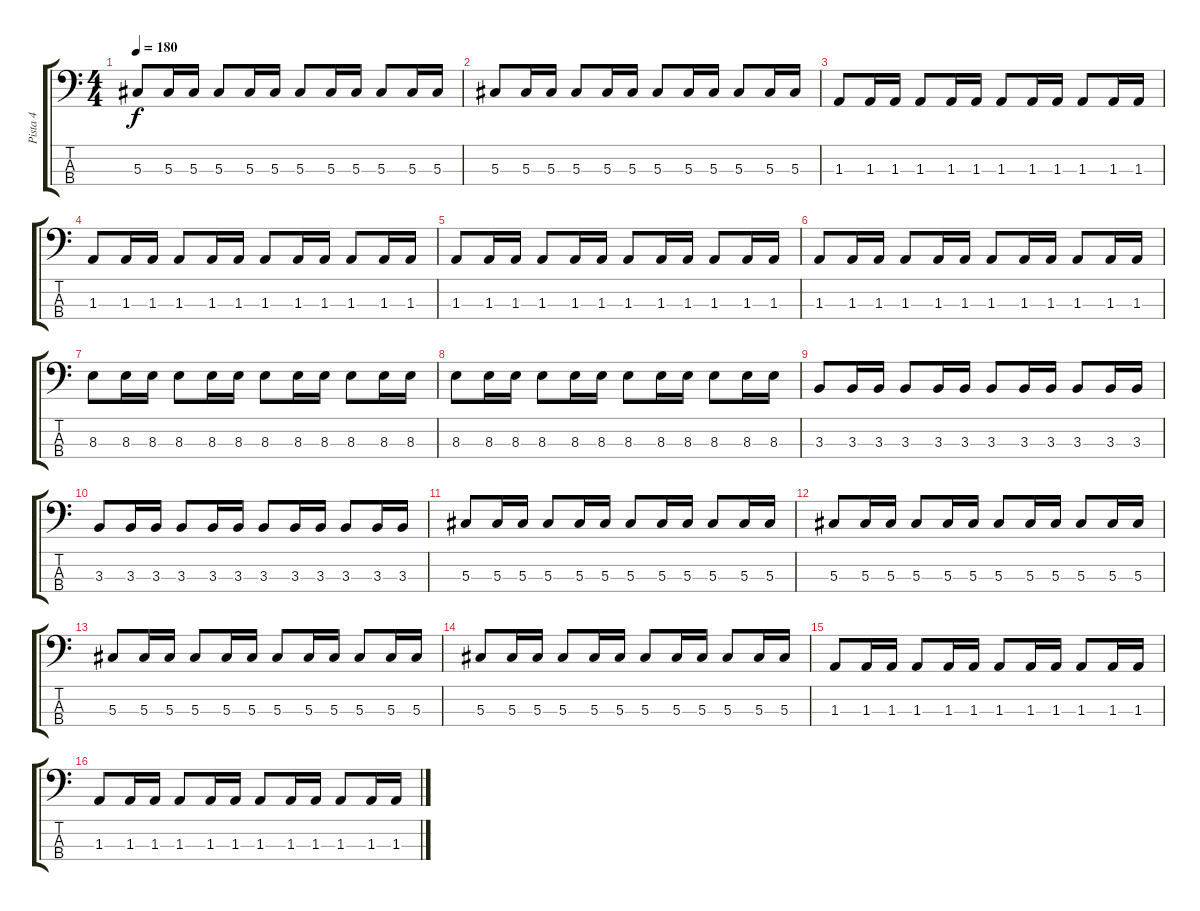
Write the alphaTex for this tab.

\track ("Pista 4" "Pista 4") {instrument electricbassfinger}
\staff {score tabs}
\tuning (Gb2 Db2 Ab1 Eb1) {hide}
\ts (4 4)
\tempo 180
\clef f4
\ks c
5.3.8{dy f} 5.3.16 5.3.16 5.3.8 5.3.16 5.3.16 5.3.8 5.3.16 5.3.16 5.3.8 5.3.16 5.3.16 |
5.3.8 5.3.16 5.3.16 5.3.8 5.3.16 5.3.16 5.3.8 5.3.16 5.3.16 5.3.8 5.3.16 5.3.16 |
1.3.8 1.3.16 1.3.16 1.3.8 1.3.16 1.3.16 1.3.8 1.3.16 1.3.16 1.3.8 1.3.16 1.3.16 |
1.3.8 1.3.16 1.3.16 1.3.8 1.3.16 1.3.16 1.3.8 1.3.16 1.3.16 1.3.8 1.3.16 1.3.16 |
1.3.8 1.3.16 1.3.16 1.3.8 1.3.16 1.3.16 1.3.8 1.3.16 1.3.16 1.3.8 1.3.16 1.3.16 |
1.3.8 1.3.16 1.3.16 1.3.8 1.3.16 1.3.16 1.3.8 1.3.16 1.3.16 1.3.8 1.3.16 1.3.16 |
8.3.8 8.3.16 8.3.16 8.3.8 8.3.16 8.3.16 8.3.8 8.3.16 8.3.16 8.3.8 8.3.16 8.3.16 |
8.3.8 8.3.16 8.3.16 8.3.8 8.3.16 8.3.16 8.3.8 8.3.16 8.3.16 8.3.8 8.3.16 8.3.16 |
3.3.8 3.3.16 3.3.16 3.3.8 3.3.16 3.3.16 3.3.8 3.3.16 3.3.16 3.3.8 3.3.16 3.3.16 |
3.3.8 3.3.16 3.3.16 3.3.8 3.3.16 3.3.16 3.3.8 3.3.16 3.3.16 3.3.8 3.3.16 3.3.16 |
5.3.8 5.3.16 5.3.16 5.3.8 5.3.16 5.3.16 5.3.8 5.3.16 5.3.16 5.3.8 5.3.16 5.3.16 |
5.3.8 5.3.16 5.3.16 5.3.8 5.3.16 5.3.16 5.3.8 5.3.16 5.3.16 5.3.8 5.3.16 5.3.16 |
5.3.8 5.3.16 5.3.16 5.3.8 5.3.16 5.3.16 5.3.8 5.3.16 5.3.16 5.3.8 5.3.16 5.3.16 |
5.3.8 5.3.16 5.3.16 5.3.8 5.3.16 5.3.16 5.3.8 5.3.16 5.3.16 5.3.8 5.3.16 5.3.16 |
1.3.8 1.3.16 1.3.16 1.3.8 1.3.16 1.3.16 1.3.8 1.3.16 1.3.16 1.3.8 1.3.16 1.3.16 |
1.3.8 1.3.16 1.3.16 1.3.8 1.3.16 1.3.16 1.3.8 1.3.16 1.3.16 1.3.8 1.3.16 1.3.16
